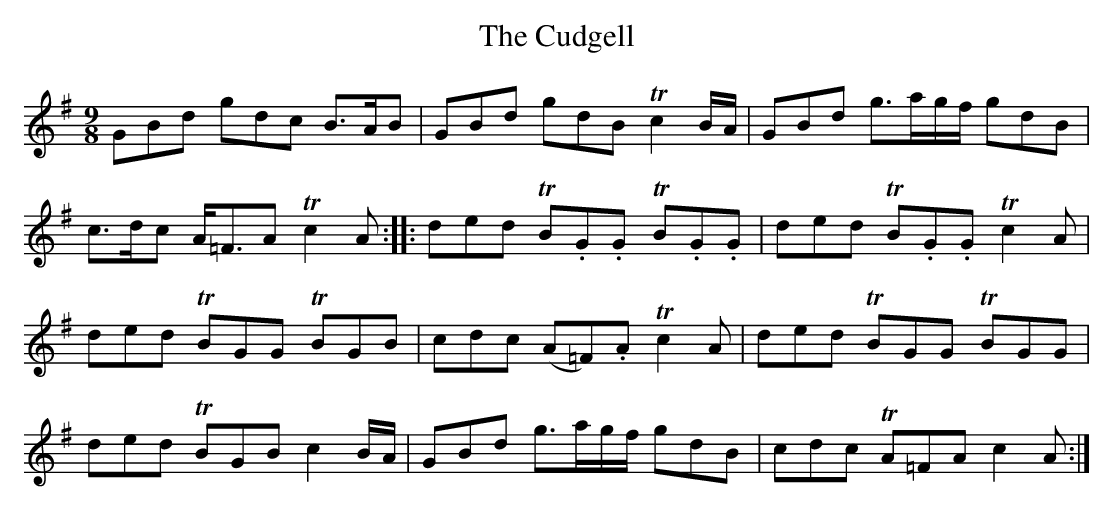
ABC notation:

X:1
T:Cudgell, The
M:9/8
L:1/8
K:G
GBd gdc B>AB|GBd gdB Tc2 B/A/|GBd g>ag/f/ gdB|
c>dc A<=FA Tc2A:||:ded TB.G.G TB.G.G|ded TB.G.G Tc2A|
ded TBGG TBGB|cdc (A=F).A Tc2A|ded TBGG TBGG|
ded TBGB c2 B/A/|GBd g>ag/f/ gdB|cdc TA=FA c2A:|]
